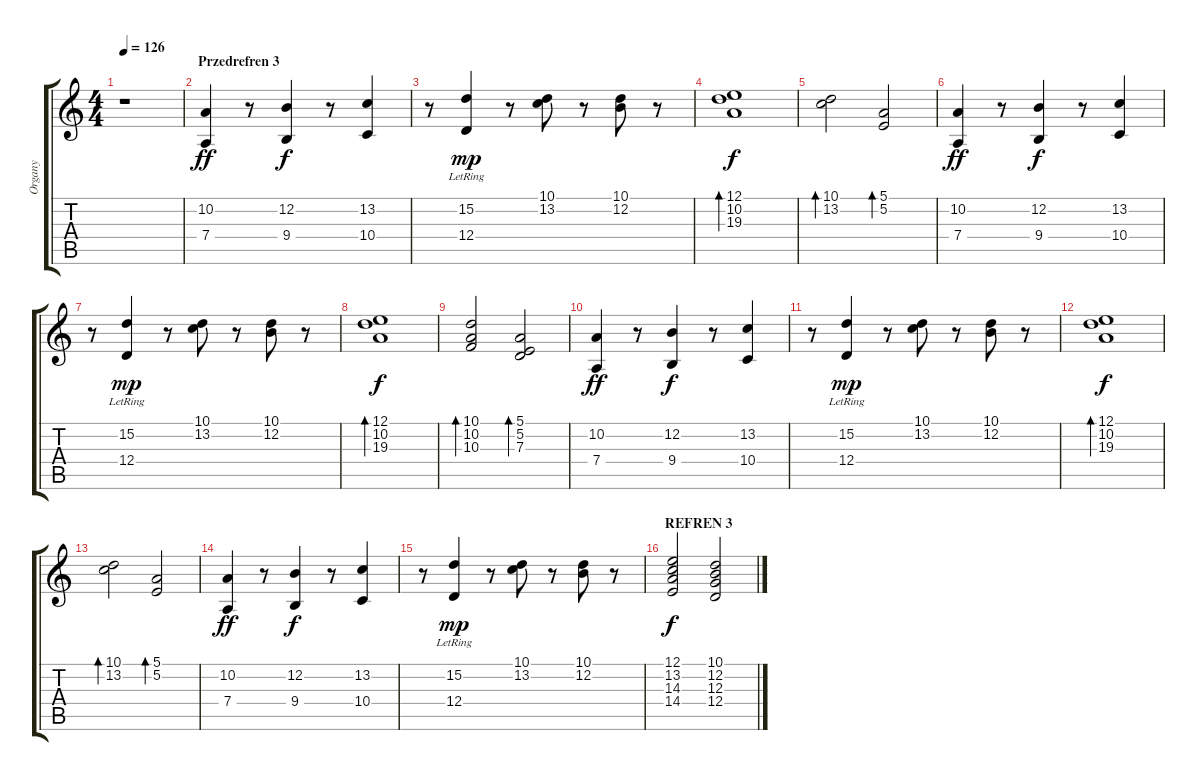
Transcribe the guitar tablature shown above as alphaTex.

\track ("Organy" "Organy") {instrument electricpiano1}
\staff {score tabs}
\tuning (E4 B3 G3 D3 A2 E2) {hide}
\ts (4 4)
\tempo 126
\clef g2
\ks c
r.1{dy f} |
\section ("" "Przedrefren 3")
(10.2 7.4).4{dy ff} r.8 (12.2 9.4).4{dy f} r.8 (13.2 10.4).4 |
r.8 (15.2 12.4{lr}).4{dy mp} r.8 (10.1 13.2).8 r.8 (10.1 12.2).8 r.8 |
(12.1 10.2 19.3).1{bd 120 dy f} |
(10.1 13.2).2{bd 240} (5.1 5.2).2{bd 240} |
(10.2 7.4).4{dy ff} r.8 (12.2 9.4).4{dy f} r.8 (13.2 10.4).4 |
r.8 (15.2 12.4{lr}).4{dy mp} r.8 (10.1 13.2).8 r.8 (10.1 12.2).8 r.8 |
(12.1 10.2 19.3).1{bd 120 dy f} |
(10.1 10.2 10.3).2{bd 120} (5.1 5.2 7.3).2{bd 120} |
(10.2 7.4).4{dy ff} r.8 (12.2 9.4).4{dy f} r.8 (13.2 10.4).4 |
r.8 (15.2 12.4{lr}).4{dy mp} r.8 (10.1 13.2).8 r.8 (10.1 12.2).8 r.8 |
(12.1 10.2 19.3).1{bd 120 dy f} |
(10.1 13.2).2{bd 240} (5.1 5.2).2{bd 240} |
(10.2 7.4).4{dy ff} r.8 (12.2 9.4).4{dy f} r.8 (13.2 10.4).4 |
r.8 (15.2 12.4{lr}).4{dy mp} r.8 (10.1 13.2).8 r.8 (10.1 12.2).8 r.8 |
\section ("" "REFREN 3")
(12.1 13.2 14.3 14.4).2{dy f} (10.1 12.2 12.3 12.4).2
